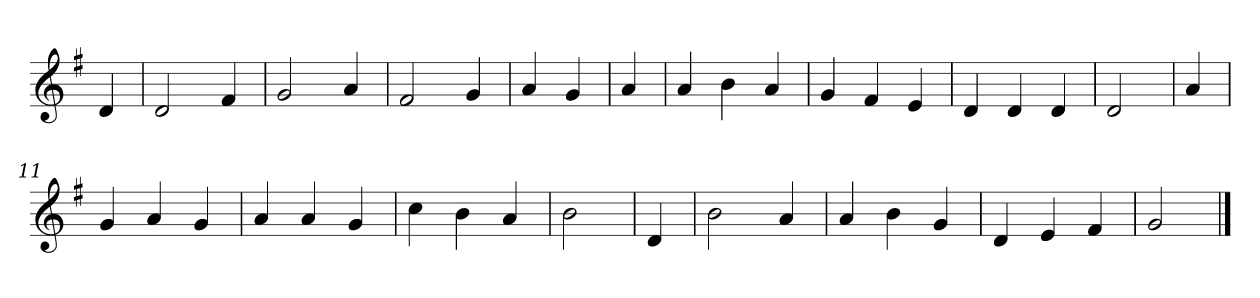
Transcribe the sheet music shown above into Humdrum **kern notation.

**kern
*part1
*staff1
*clefG2
*k[f#]
*G:
=
4d
=1
2d
4f#
=2
2g
4a
=3
2f#
4g
=4
4a
4g
=5
4a
=6
4a
4b
4a
=7
4g
4f#
4e
=8
4d
4d
4d
=9
2d
=10
4a
=11
4g
4a
4g
=12
4a
4a
4g
=13
4cc
4b
4a
=14
2b
=15
4d
=16
2b
4a
=17
4a
4b
4g
=18
4d
4e
4f#
=19
2g
==
*-
